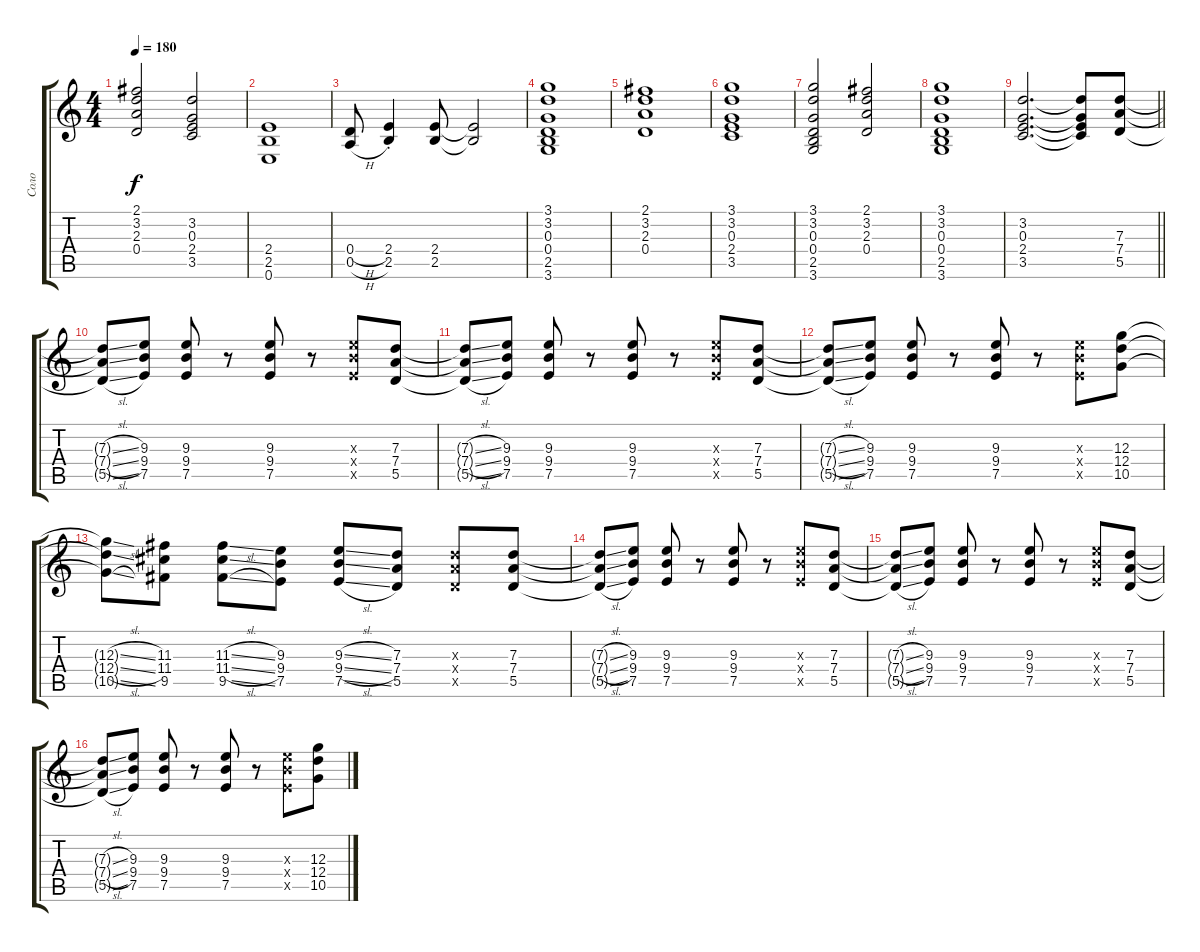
\track ("Соло" "Соло") {instrument distortionguitar}
\staff {score tabs}
\tuning (E4 B3 G3 D3 A2 E2) {hide}
\ts (4 4)
\tempo 180
\clef g2
\ks c
(2.1 3.2 2.3 0.4).2{dy f} (3.2 0.3 2.4 3.5).2 |
(2.4 2.5 0.6).1 |
(0.4{h} 0.5{h}).8 (2.4{st} 2.5{st}).4 (2.4 2.5).8 (2.4{t} 2.5{t}).2 |
(3.1 3.2 0.3 0.4 2.5 3.6).1 |
(2.1 3.2 2.3 0.4).1 |
(3.1 3.2 0.3 2.4 3.5).1 |
(3.1 3.2 0.3 0.4 2.5 3.6).2 (2.1 3.2 2.3 0.4).2 |
(3.1 3.2 0.3 0.4 2.5 3.6).1 |
\barLineRight lightlight
(3.2 0.3 2.4 3.5).2{d} (3.2{t} 0.3{t} 2.4{t} 3.5{t}).8 (7.3 7.4 5.5).8 |
(7.3{sl t} 7.4{sl t} 5.5{sl t}).8 (9.3 9.4 7.5).8 (9.3 9.4 7.5).8 r.8 (9.3 9.4 7.5).8 r.8 (9.3{x} 9.4{x} 7.5{x}).8 (7.3 7.4 5.5).8 |
(7.3{sl t} 7.4{sl t} 5.5{sl t}).8 (9.3 9.4 7.5).8 (9.3 9.4 7.5).8 r.8 (9.3 9.4 7.5).8 r.8 (9.3{x} 9.4{x} 7.5{x}).8 (7.3 7.4 5.5).8 |
(7.3{sl t} 7.4{sl t} 5.5{sl t}).8 (9.3 9.4 7.5).8 (9.3 9.4 7.5).8 r.8 (9.3 9.4 7.5).8 r.8 (9.3{x} 9.4{x} 7.5{x}).8 (12.3 12.4 10.5).8 |
(12.3{sl t} 12.4{sl t} 10.5{sl t}).8 (11.3 11.4 9.5).8 (11.3{sl} 11.4{sl} 9.5{sl}).8 (9.3 9.4 7.5).8 (9.3{sl} 9.4{sl} 7.5{sl}).8 (7.3 7.4 5.5).8 (7.3{x} 7.4{x} 5.5{x}).8 (7.3 7.4 5.5).8 |
(7.3{sl t} 7.4{sl t} 5.5{sl t}).8 (9.3 9.4 7.5).8 (9.3 9.4 7.5).8 r.8 (9.3 9.4 7.5).8 r.8 (9.3{x} 9.4{x} 7.5{x}).8 (7.3 7.4 5.5).8 |
(7.3{sl t} 7.4{sl t} 5.5{sl t}).8 (9.3 9.4 7.5).8 (9.3 9.4 7.5).8 r.8 (9.3 9.4 7.5).8 r.8 (9.3{x} 9.4{x} 7.5{x}).8 (7.3 7.4 5.5).8 |
(7.3{sl t} 7.4{sl t} 5.5{sl t}).8 (9.3 9.4 7.5).8 (9.3 9.4 7.5).8 r.8 (9.3 9.4 7.5).8 r.8 (9.3{x} 9.4{x} 7.5{x}).8 (12.3 12.4 10.5).8
